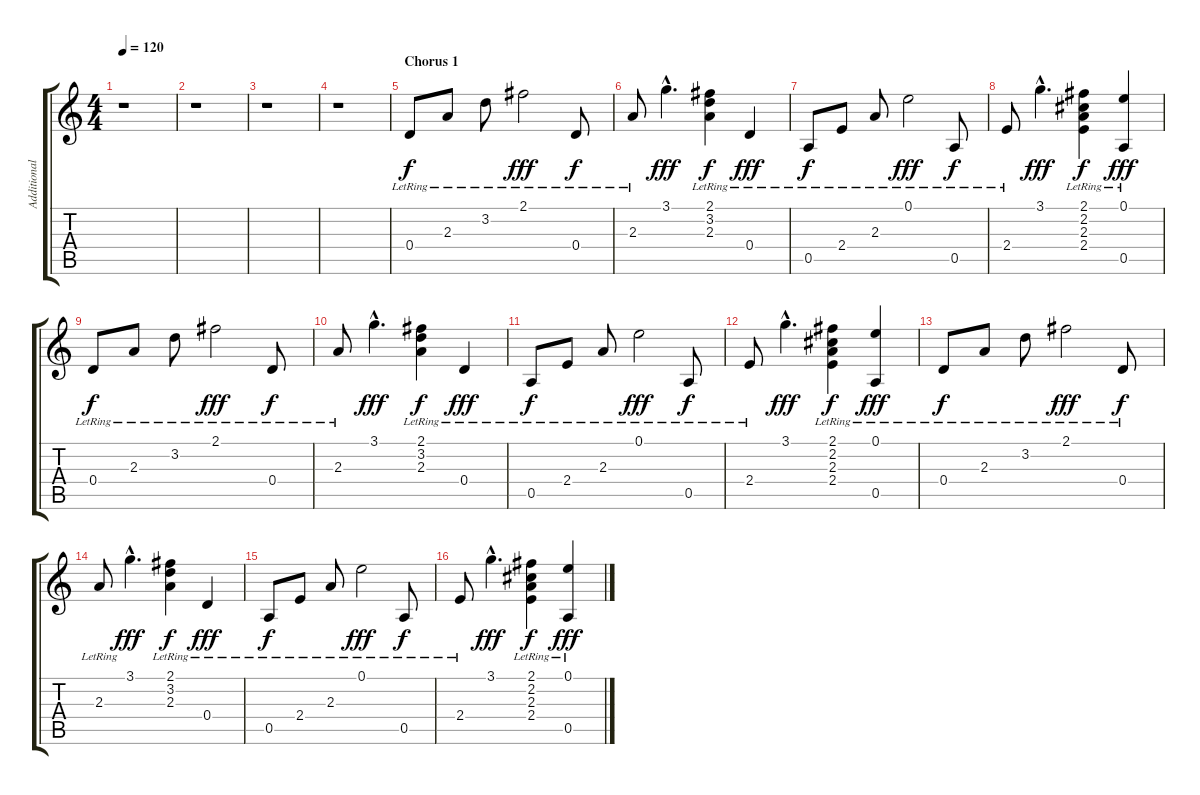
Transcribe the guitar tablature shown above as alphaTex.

\track ("Additional Guitar" "Additional") {instrument electricguitarjazz}
\staff {score tabs}
\tuning (E4 B3 G3 D3 A2 E2) {hide}
\ts (4 4)
\tempo 120
\clef g2
\ks c
r.1{dy f} |
r.1 |
r.1 |
r.1 |
\section ("" "Chorus 1")
0.4{lr}.8 2.3{lr}.8 3.2{lr}.8 2.1{lr}.2{dy fff} 0.4{lr}.8{dy f} |
2.3{lr}.8 3.1{hac}.4{d dy fff} (2.1{lr} 3.2{lr} 2.3{lr}).4{dy f} 0.4{lr}.4{dy fff} |
0.5{lr}.8{dy f} 2.4{lr}.8 2.3{lr}.8 0.1{lr}.2{dy fff} 0.5{lr}.8{dy f} |
2.4{lr}.8 3.1{hac}.4{d dy fff} (2.1 2.2{lr} 2.3{lr} 2.4{lr}).4{dy f} (0.1{lr} 0.5{lr}).4{dy fff} |
0.4{lr}.8{dy f} 2.3{lr}.8 3.2{lr}.8 2.1{lr}.2{dy fff} 0.4{lr}.8{dy f} |
2.3{lr}.8 3.1{hac}.4{d dy fff} (2.1{lr} 3.2{lr} 2.3{lr}).4{dy f} 0.4{lr}.4{dy fff} |
0.5{lr}.8{dy f} 2.4{lr}.8 2.3{lr}.8 0.1{lr}.2{dy fff} 0.5{lr}.8{dy f} |
2.4{lr}.8 3.1{hac}.4{d dy fff} (2.1 2.2{lr} 2.3{lr} 2.4{lr}).4{dy f} (0.1{lr} 0.5{lr}).4{dy fff} |
0.4{lr}.8{dy f} 2.3{lr}.8 3.2{lr}.8 2.1{lr}.2{dy fff} 0.4{lr}.8{dy f} |
2.3{lr}.8 3.1{hac}.4{d dy fff} (2.1{lr} 3.2{lr} 2.3{lr}).4{dy f} 0.4{lr}.4{dy fff} |
0.5{lr}.8{dy f} 2.4{lr}.8 2.3{lr}.8 0.1{lr}.2{dy fff} 0.5{lr}.8{dy f} |
2.4{lr}.8 3.1{hac}.4{d dy fff} (2.1 2.2{lr} 2.3{lr} 2.4{lr}).4{dy f} (0.1{lr} 0.5{lr}).4{dy fff}
